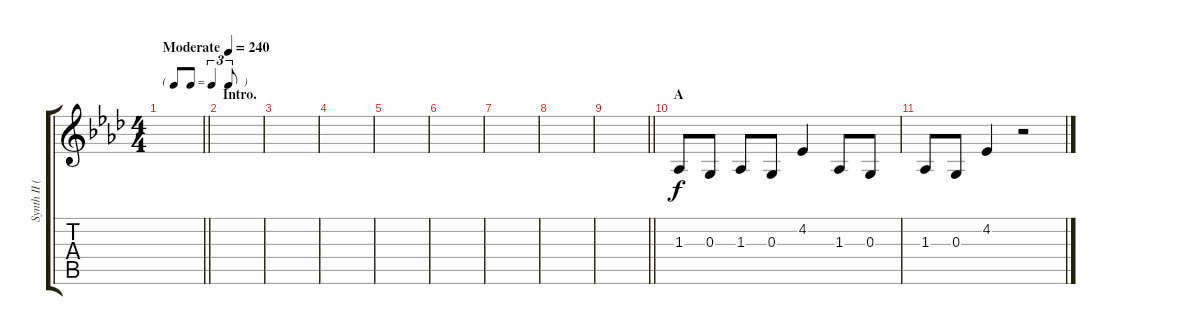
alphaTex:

\track ("Synth II (Kotobuki Tsumugi)" "Synth II (") {instrument lead5charang}
\staff {score tabs}
\tuning (E4 B3 G3 D3 A2 E2) {hide}
\ts (4 4)
\tf triplet8th
\tempo (240 "Moderate")
\clef g2
\barLineRight lightlight
\ks ab
|
\section ("" "Intro.")
|
|
|
|
|
|
|
\barLineRight lightlight
|
\section ("" "A")
1.3.8 0.3.8 1.3.8 0.3.8 4.2.4 1.3.8 0.3.8 |
1.3.8 0.3.8 4.2.4 r.2
